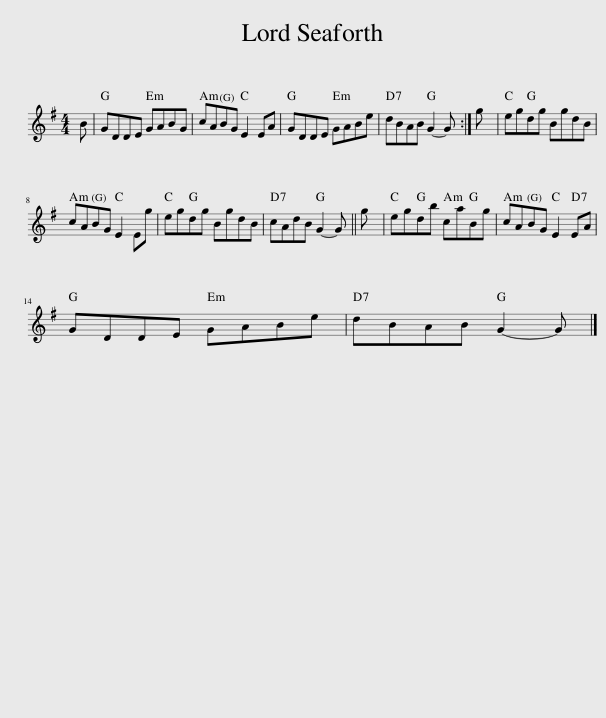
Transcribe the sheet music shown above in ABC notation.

X:1
L:1/8
M:4/4
I:linebreak $
K:G
V:1 treble
V:1
 B | GDDE GABG | cABG E2 EA | GDDE GABe | dBAB G2- G :| %5
 g | egdg BgdB |$ cABG E2 Eg | egdg BgdB | cAdB G2- G || %10
 g | egdb caBg | cABG E2 EA |$ GDDE GABe | dBAB G2- G |] %15
